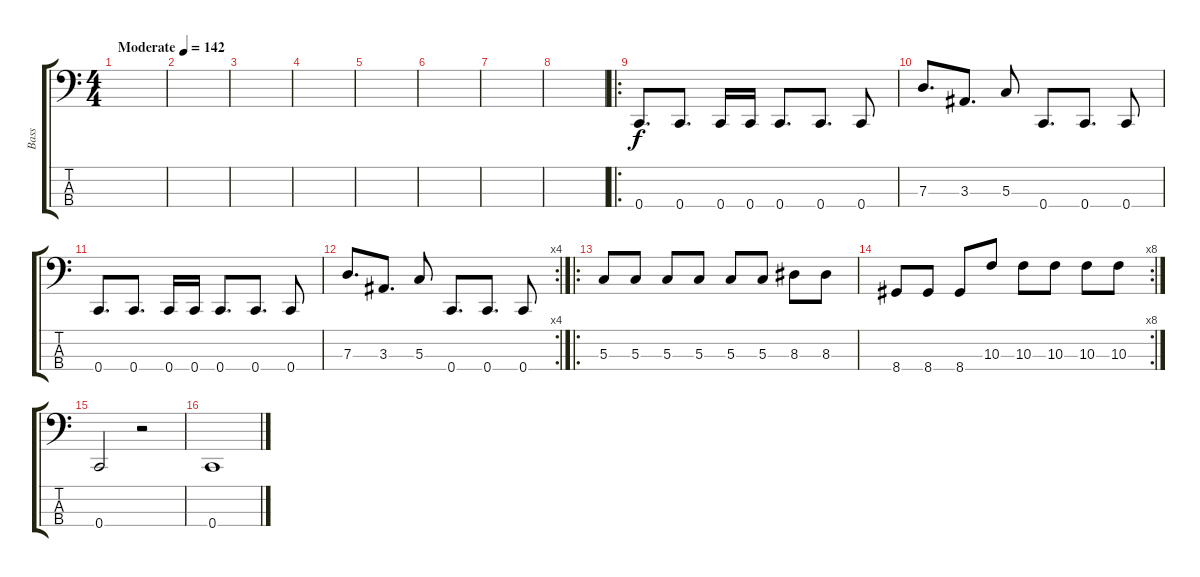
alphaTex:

\track ("Bass" "Bass") {instrument electricbassfinger}
\staff {score tabs}
\tuning (F2 C2 G1 C1) {hide}
\ts (4 4)
\tempo (142 "Moderate")
\clef f4
\ks c
|
|
|
|
|
|
|
|
\ro
0.4.8{d} 0.4.8{d} 0.4.16 0.4.16 0.4.8{d} 0.4.8{d} 0.4.8 |
7.3.8{d} 3.3.8{d} 5.3.8 0.4.8{d} 0.4.8{d} 0.4.8 |
0.4.8{d} 0.4.8{d} 0.4.16 0.4.16 0.4.8{d} 0.4.8{d} 0.4.8 |
\rc 4
7.3.8{d} 3.3.8{d} 5.3.8 0.4.8{d} 0.4.8{d} 0.4.8 |
\ro
5.3.8 5.3.8 5.3.8 5.3.8 5.3.8 5.3.8 8.3.8 8.3.8 |
\rc 8
8.4.8 8.4.8 8.4.8 10.3.8 10.3.8 10.3.8 10.3.8 10.3.8 |
0.4.2 r.2 |
0.4.1
